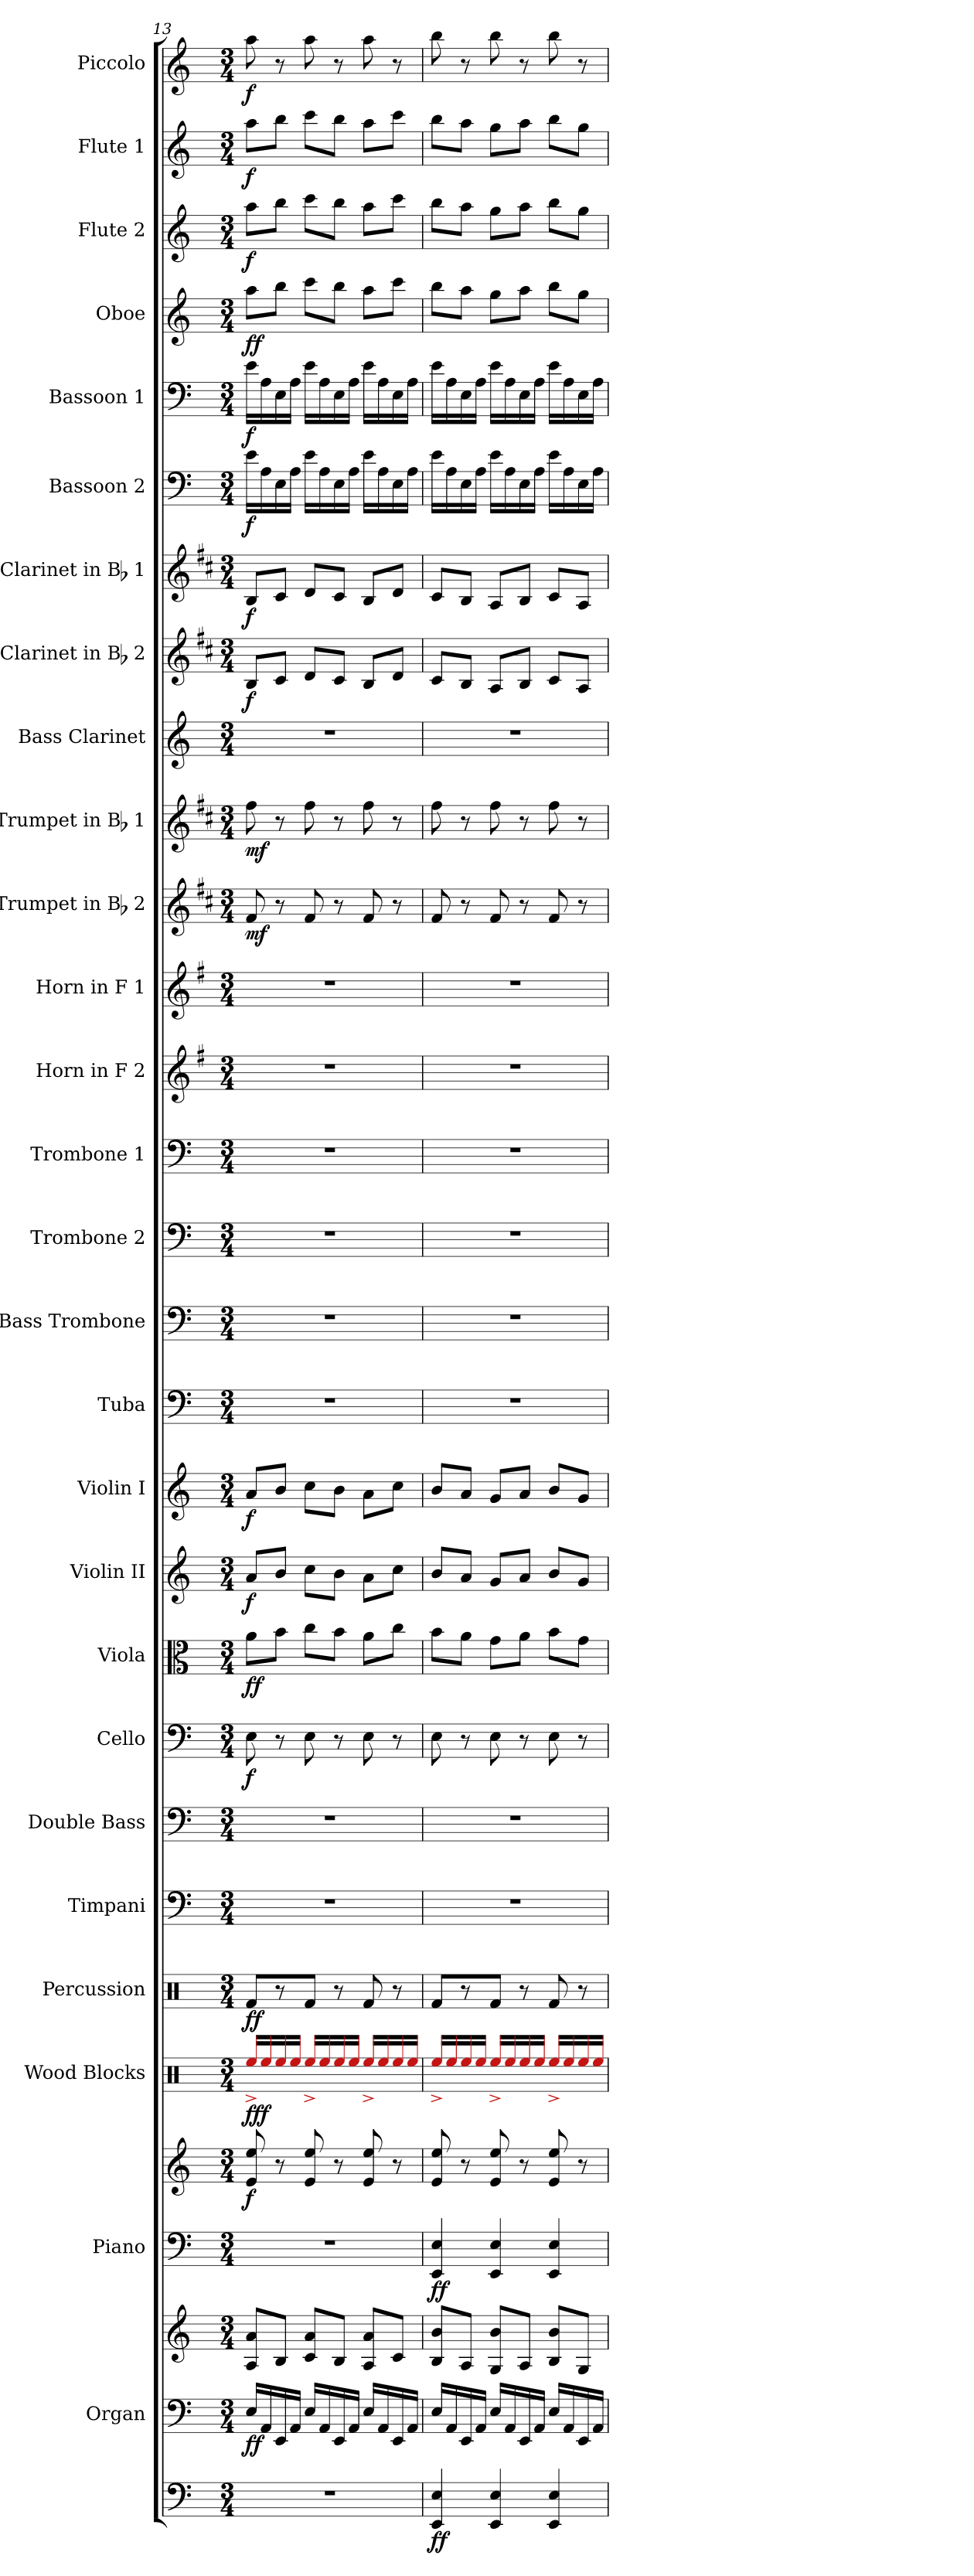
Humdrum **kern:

**kern	**dynam	**kern	**kern	**dynam	**kern	**kern	**dynam	**kern	**dynam	**kern	**dynam	**kern	**kern	**kern	**dynam	**kern	**dynam	**kern	**dynam	**kern	**dynam	**kern	**kern	**kern	**kern	**kern	**kern	**kern	**dynam	**kern	**dynam	**kern	**kern	**dynam	**kern	**dynam	**kern	**dynam	**kern	**dynam	**kern	**dynam	**kern	**dynam	**kern	**dynam	**kern	**dynam
*part28	*part28	*part27	*part27	*part27	*part26	*part26	*part26	*part25	*part25	*part24	*part24	*part23	*part22	*part21	*part21	*part20	*part20	*part19	*part19	*part18	*part18	*part17	*part16	*part15	*part14	*part13	*part12	*part11	*part11	*part10	*part10	*part9	*part8	*part8	*part7	*part7	*part6	*part6	*part5	*part5	*part4	*part4	*part3	*part3	*part2	*part2	*part1	*part1
*staff30	*staff30	*staff29	*staff28	*staff28/29	*staff27	*staff26	*staff26/27	*staff25	*staff25	*staff24	*staff24	*staff23	*staff22	*staff21	*staff21	*staff20	*staff20	*staff19	*staff19	*staff18	*staff18	*staff17	*staff16	*staff15	*staff14	*staff13	*staff12	*staff11	*staff11	*staff10	*staff10	*staff9	*staff8	*staff8	*staff7	*staff7	*staff6	*staff6	*staff5	*staff5	*staff4	*staff4	*staff3	*staff3	*staff2	*staff2	*staff1	*staff1
*	*	*I"Organ	*	*	*I"Piano	*	*	*I"Wood Blocks	*	*I"Percussion	*	*I"Timpani	*I"Double Bass	*I"Cello	*	*I"Viola	*	*I"Violin II	*	*I"Violin I	*	*I"Tuba	*I"Bass Trombone	*I"Trombone 2	*I"Trombone 1	*I"Horn in F 2	*I"Horn in F 1	*I"Trumpet in Bb 2	*	*I"Trumpet in Bb 1	*	*I"Bass Clarinet	*I"Clarinet in Bb 2	*	*I"Clarinet in Bb 1	*	*I"Bassoon 2	*	*I"Bassoon 1	*	*I"Oboe	*	*I"Flute 2	*	*I"Flute 1	*	*I"Piccolo	*
*	*	*I'Org.	*	*	*I'Pno.	*	*	*I'W. Bl.	*	*I'Perc.	*	*I'Timp.	*I'D.B.	*	*	*I'Vla.	*	*I'Vln. II	*	*I'Vln. I	*	*I'Tuba	*I'B. Tbn.	*I'Tbn. 2	*I'Tbn. 1	*I'Hn. 2	*I'Hn. 1	*	*	*	*	*I'B. Cl.	*	*	*	*	*I'Bsn. 2	*	*I'Bsn. 1	*	*I'Ob.	*	*I'Fl. 2	*	*I'Fl. 1	*	*I'Picc.	*
*clefF4	*	*clefF4	*clefG2	*	*clefF4	*clefG2	*	*clefX	*	*clefX	*	*clefF4	*clefF4	*clefF4	*	*clefC3	*	*clefG2	*	*clefG2	*	*clefF4	*clefF4	*clefF4	*clefF4	*clefG2	*clefG2	*clefG2	*	*clefG2	*	*clefG2	*clefG2	*	*clefG2	*	*clefF4	*	*clefF4	*	*clefG2	*	*clefG2	*	*clefG2	*	*clefG2	*
*	*	*	*	*	*	*	*	*	*	*	*	*	*ITrd7c12	*	*	*	*	*	*	*	*	*	*	*	*	*ITrd4c7	*ITrd4c7	*ITrd1c2	*	*ITrd1c2	*	*ITrd8c14	*ITrd1c2	*	*ITrd1c2	*	*	*	*	*	*	*	*	*	*	*	*ITrd-7c-12	*
*k[]	*	*k[]	*k[]	*	*k[]	*k[]	*	*k[]	*	*k[]	*	*k[]	*k[]	*k[]	*	*k[]	*	*k[]	*	*k[]	*	*k[]	*k[]	*k[]	*k[]	*k[]	*k[]	*k[]	*	*k[]	*	*k[]	*k[]	*	*k[]	*	*k[]	*	*k[]	*	*k[]	*	*k[]	*	*k[]	*	*k[]	*
*M3/4	*	*M3/4	*M3/4	*	*M3/4	*M3/4	*	*M3/4	*	*M3/4	*	*M3/4	*M3/4	*M3/4	*	*M3/4	*	*M3/4	*	*M3/4	*	*M3/4	*M3/4	*M3/4	*M3/4	*M3/4	*M3/4	*M3/4	*	*M3/4	*	*M3/4	*M3/4	*	*M3/4	*	*M3/4	*	*M3/4	*	*M3/4	*	*M3/4	*	*M3/4	*	*M3/4	*
=13	=13	=13	=13	=13	=13	=13	=13	=13	=13	=13	=13	=13	=13	=13	=13	=13	=13	=13	=13	=13	=13	=13	=13	=13	=13	=13	=13	=13	=13	=13	=13	=13	=13	=13	=13	=13	=13	=13	=13	=13	=13	=13	=13	=13	=13	=13	=13	=13
!	!	!	!	!LO:DY:b=2	!	!	!	!	!	!	!	!	!	!	!	!	!	!	!	!	!	!	!	!	!	!	!	!	!	!	!	!	!	!	!	!	!	!	!	!	!	!	!	!	!	!	!	!
!	!	!	!	!LO:DY:n=1:b	!	!	!LO:DY:b	!	!LO:DY:b	!	!LO:DY:b	!	!	!	!LO:DY:b	!	!LO:DY:b	!	!LO:DY:b	!	!LO:DY:b	!	!	!	!	!	!	!	!LO:DY:b	!	!LO:DY:b	!	!	!LO:DY:b	!	!LO:DY:b	!	!LO:DY:b	!	!LO:DY:b	!	!LO:DY:b	!	!LO:DY:b	!	!LO:DY:b	!	!LO:DY:b
2.r	.	16E/LL	8A/ 8a/L	f f	2.r	8e/ 8ee/	f	16ee^/LL	fff	8Rf/L	ff	2.r	2.r	8E\	f	8a\L	ff	8a/L	f	8a/L	f	2.r	2.r	2.r	2.r	2.r	2.r	8e/	mf	8ee\	mf	2.r	8A/L	f	8A/L	f	16e\LL	f	16e\LL	f	8aa\L	ff	8aa\L	f	8aa\L	f	8aaa\	f
.	.	16AA/	.	.	.	.	.	16ee/	.	.	.	.	.	.	.	.	.	.	.	.	.	.	.	.	.	.	.	.	.	.	.	.	.	.	.	.	16A\	.	16A\	.	.	.	.	.	.	.	.	.
.	.	16EE/	8B/J	.	.	8r	.	16ee/	.	8r	.	.	.	8r	.	8b\J	.	8b/J	.	8b/J	.	.	.	.	.	.	.	8r	.	8r	.	.	8B/J	.	8B/J	.	16E\	.	16E\	.	8bb\J	.	8bb\J	.	8bb\J	.	8r	.
.	.	16AA/JJ	.	.	.	.	.	16ee/JJ	.	.	.	.	.	.	.	.	.	.	.	.	.	.	.	.	.	.	.	.	.	.	.	.	.	.	.	.	16A\JJ	.	16A\JJ	.	.	.	.	.	.	.	.	.
.	.	16E/LL	8c/ 8a/L	.	.	8e/ 8ee/	.	16ee^/LL	.	8Rf/J	.	.	.	8E\	.	8cc\L	.	8cc\L	.	8cc\L	.	.	.	.	.	.	.	8e/	.	8ee\	.	.	8c/L	.	8c/L	.	16e\LL	.	16e\LL	.	8ccc\L	.	8ccc\L	.	8ccc\L	.	8aaa\	.
.	.	16AA/	.	.	.	.	.	16ee/	.	.	.	.	.	.	.	.	.	.	.	.	.	.	.	.	.	.	.	.	.	.	.	.	.	.	.	.	16A\	.	16A\	.	.	.	.	.	.	.	.	.
.	.	16EE/	8B/J	.	.	8r	.	16ee/	.	8r	.	.	.	8r	.	8b\J	.	8b\J	.	8b\J	.	.	.	.	.	.	.	8r	.	8r	.	.	8B/J	.	8B/J	.	16E\	.	16E\	.	8bb\J	.	8bb\J	.	8bb\J	.	8r	.
.	.	16AA/JJ	.	.	.	.	.	16ee/JJ	.	.	.	.	.	.	.	.	.	.	.	.	.	.	.	.	.	.	.	.	.	.	.	.	.	.	.	.	16A\JJ	.	16A\JJ	.	.	.	.	.	.	.	.	.
.	.	16E/LL	8A/ 8a/L	.	.	8e/ 8ee/	.	16ee^/LL	.	8Rf/	.	.	.	8E\	.	8a\L	.	8a\L	.	8a\L	.	.	.	.	.	.	.	8e/	.	8ee\	.	.	8A/L	.	8A/L	.	16e\LL	.	16e\LL	.	8aa\L	.	8aa\L	.	8aa\L	.	8aaa\	.
.	.	16AA/	.	.	.	.	.	16ee/	.	.	.	.	.	.	.	.	.	.	.	.	.	.	.	.	.	.	.	.	.	.	.	.	.	.	.	.	16A\	.	16A\	.	.	.	.	.	.	.	.	.
.	.	16EE/	8c/J	.	.	8r	.	16ee/	.	8r	.	.	.	8r	.	8cc\J	.	8cc\J	.	8cc\J	.	.	.	.	.	.	.	8r	.	8r	.	.	8c/J	.	8c/J	.	16E\	.	16E\	.	8ccc\J	.	8ccc\J	.	8ccc\J	.	8r	.
.	.	16AA/JJ	.	.	.	.	.	16ee/JJ	.	.	.	.	.	.	.	.	.	.	.	.	.	.	.	.	.	.	.	.	.	.	.	.	.	.	.	.	16A\JJ	.	16A\JJ	.	.	.	.	.	.	.	.	.
=14	=14	=14	=14	=14	=14	=14	=14	=14	=14	=14	=14	=14	=14	=14	=14	=14	=14	=14	=14	=14	=14	=14	=14	=14	=14	=14	=14	=14	=14	=14	=14	=14	=14	=14	=14	=14	=14	=14	=14	=14	=14	=14	=14	=14	=14	=14	=14	=14
!	!LO:DY:b	!	!	!	!	!	!LO:DY:b=2	!	!	!	!	!	!	!	!	!	!	!	!	!	!	!	!	!	!	!	!	!	!	!	!	!	!	!	!	!	!	!	!	!	!	!	!	!	!	!	!	!
4EE/ 4E/	ff	16E/LL	8B/ 8b/L	.	4EE/ 4E/	8e/ 8ee/	ff	16ee^/LL	.	8Rf/L	.	2.r	2.r	8E\	.	8b\L	.	8b/L	.	8b/L	.	2.r	2.r	2.r	2.r	2.r	2.r	8e/	.	8ee\	.	2.r	8B/L	.	8B/L	.	16e\LL	.	16e\LL	.	8bb\L	.	8bb\L	.	8bb\L	.	8bbb\	.
.	.	16AA/	.	.	.	.	.	16ee/	.	.	.	.	.	.	.	.	.	.	.	.	.	.	.	.	.	.	.	.	.	.	.	.	.	.	.	.	16A\	.	16A\	.	.	.	.	.	.	.	.	.
.	.	16EE/	8A/J	.	.	8r	.	16ee/	.	8r	.	.	.	8r	.	8a\J	.	8a/J	.	8a/J	.	.	.	.	.	.	.	8r	.	8r	.	.	8A/J	.	8A/J	.	16E\	.	16E\	.	8aa\J	.	8aa\J	.	8aa\J	.	8r	.
.	.	16AA/JJ	.	.	.	.	.	16ee/JJ	.	.	.	.	.	.	.	.	.	.	.	.	.	.	.	.	.	.	.	.	.	.	.	.	.	.	.	.	16A\JJ	.	16A\JJ	.	.	.	.	.	.	.	.	.
4EE/ 4E/	.	16E/LL	8G/ 8b/L	.	4EE/ 4E/	8e/ 8ee/	.	16ee^/LL	.	8Rf/J	.	.	.	8E\	.	8g\L	.	8g/L	.	8g/L	.	.	.	.	.	.	.	8e/	.	8ee\	.	.	8G/L	.	8G/L	.	16e\LL	.	16e\LL	.	8gg\L	.	8gg\L	.	8gg\L	.	8bbb\	.
.	.	16AA/	.	.	.	.	.	16ee/	.	.	.	.	.	.	.	.	.	.	.	.	.	.	.	.	.	.	.	.	.	.	.	.	.	.	.	.	16A\	.	16A\	.	.	.	.	.	.	.	.	.
.	.	16EE/	8A/J	.	.	8r	.	16ee/	.	8r	.	.	.	8r	.	8a\J	.	8a/J	.	8a/J	.	.	.	.	.	.	.	8r	.	8r	.	.	8A/J	.	8A/J	.	16E\	.	16E\	.	8aa\J	.	8aa\J	.	8aa\J	.	8r	.
.	.	16AA/JJ	.	.	.	.	.	16ee/JJ	.	.	.	.	.	.	.	.	.	.	.	.	.	.	.	.	.	.	.	.	.	.	.	.	.	.	.	.	16A\JJ	.	16A\JJ	.	.	.	.	.	.	.	.	.
4EE/ 4E/	.	16E/LL	8B/ 8b/L	.	4EE/ 4E/	8e/ 8ee/	.	16ee^/LL	.	8Rf/	.	.	.	8E\	.	8b\L	.	8b/L	.	8b/L	.	.	.	.	.	.	.	8e/	.	8ee\	.	.	8B/L	.	8B/L	.	16e\LL	.	16e\LL	.	8bb\L	.	8bb\L	.	8bb\L	.	8bbb\	.
.	.	16AA/	.	.	.	.	.	16ee/	.	.	.	.	.	.	.	.	.	.	.	.	.	.	.	.	.	.	.	.	.	.	.	.	.	.	.	.	16A\	.	16A\	.	.	.	.	.	.	.	.	.
.	.	16EE/	8G/J	.	.	8r	.	16ee/	.	8r	.	.	.	8r	.	8g\J	.	8g/J	.	8g/J	.	.	.	.	.	.	.	8r	.	8r	.	.	8G/J	.	8G/J	.	16E\	.	16E\	.	8gg\J	.	8gg\J	.	8gg\J	.	8r	.
.	.	16AA/JJ	.	.	.	.	.	16ee/JJ	.	.	.	.	.	.	.	.	.	.	.	.	.	.	.	.	.	.	.	.	.	.	.	.	.	.	.	.	16A\JJ	.	16A\JJ	.	.	.	.	.	.	.	.	.
=	=	=	=	=	=	=	=	=	=	=	=	=	=	=	=	=	=	=	=	=	=	=	=	=	=	=	=	=	=	=	=	=	=	=	=	=	=	=	=	=	=	=	=	=	=	=	=	=
*-	*-	*-	*-	*-	*-	*-	*-	*-	*-	*-	*-	*-	*-	*-	*-	*-	*-	*-	*-	*-	*-	*-	*-	*-	*-	*-	*-	*-	*-	*-	*-	*-	*-	*-	*-	*-	*-	*-	*-	*-	*-	*-	*-	*-	*-	*-	*-	*-
